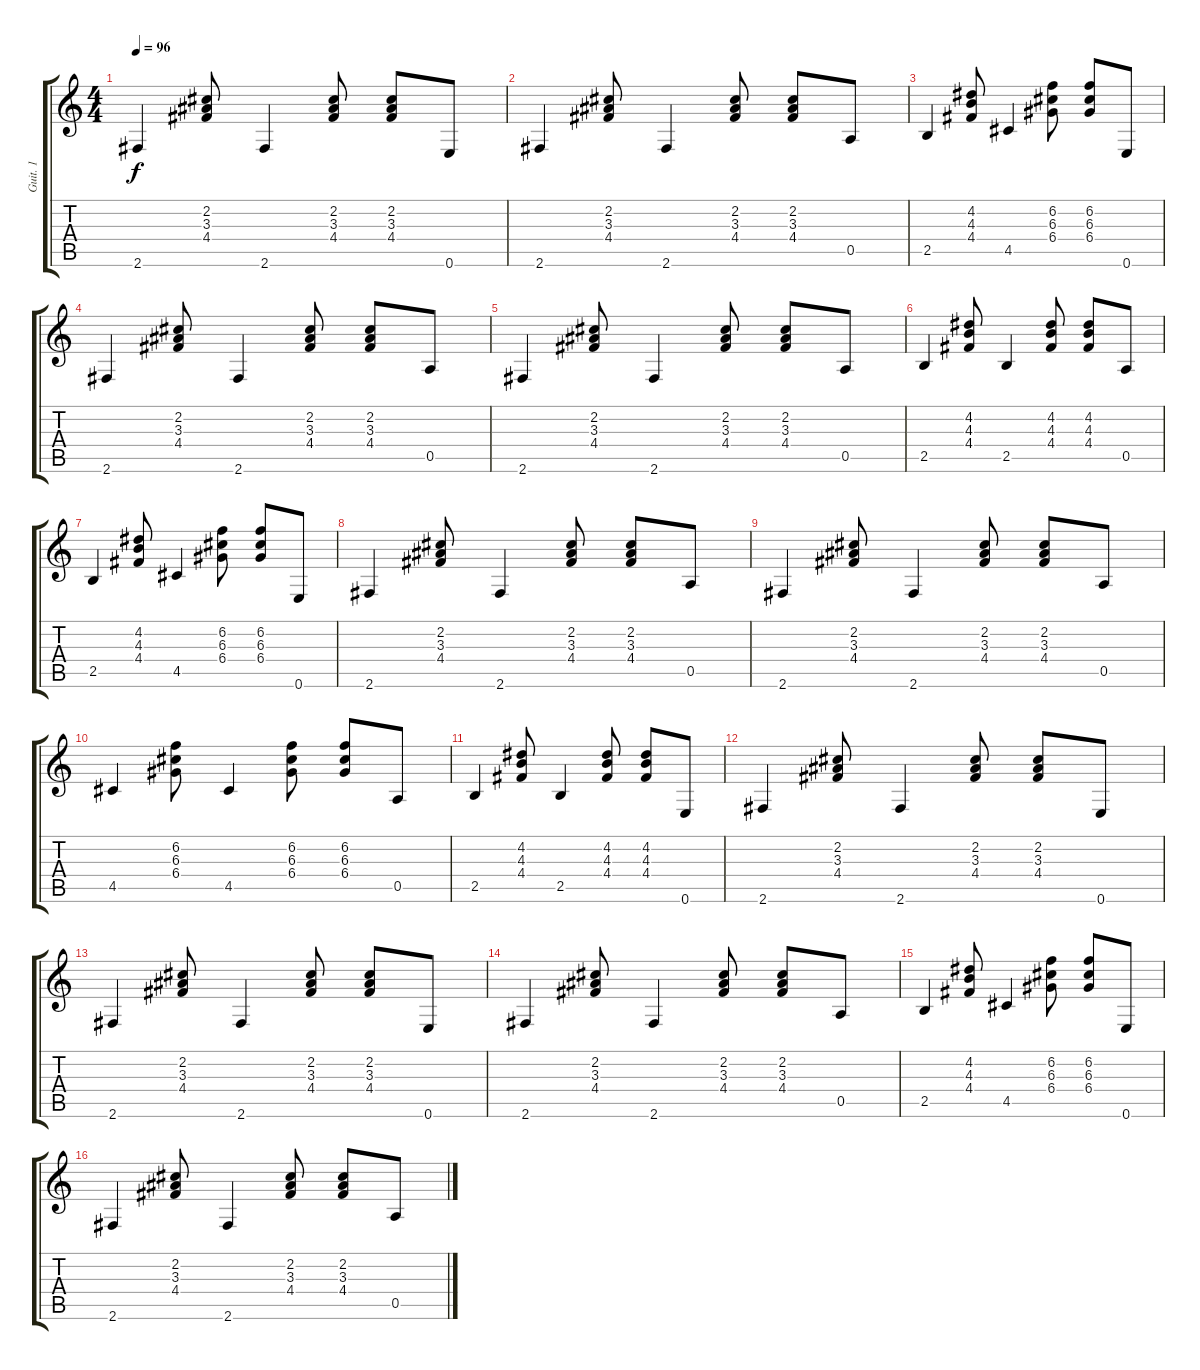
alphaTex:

\track ("Guit. 1" "Guit. 1") {instrument electricguitarclean}
\staff {score tabs}
\tuning (E4 B3 G3 D3 A2 E2) {hide}
\ts (4 4)
\tempo 96
\clef g2
\ks c
2.6.4{dy f} (2.2 3.3 4.4).8 2.6.4 (2.2 3.3 4.4).8 (2.2 3.3 4.4).8 0.6.8 |
2.6.4 (2.2 3.3 4.4).8 2.6.4 (2.2 3.3 4.4).8 (2.2 3.3 4.4).8 0.5.8 |
2.5.4 (4.2 4.3 4.4).8 4.5.4 (6.2 6.3 6.4).8 (6.2 6.3 6.4).8 0.6.8 |
2.6.4 (2.2 3.3 4.4).8 2.6.4 (2.2 3.3 4.4).8 (2.2 3.3 4.4).8 0.5.8 |
2.6.4 (2.2 3.3 4.4).8 2.6.4 (2.2 3.3 4.4).8 (2.2 3.3 4.4).8 0.5.8 |
2.5.4 (4.2 4.3 4.4).8 2.5.4 (4.2 4.3 4.4).8 (4.2 4.3 4.4).8 0.5.8 |
2.5.4 (4.2 4.3 4.4).8 4.5.4 (6.2 6.3 6.4).8 (6.2 6.3 6.4).8 0.6.8 |
2.6.4 (2.2 3.3 4.4).8 2.6.4 (2.2 3.3 4.4).8 (2.2 3.3 4.4).8 0.5.8 |
2.6.4 (2.2 3.3 4.4).8 2.6.4 (2.2 3.3 4.4).8 (2.2 3.3 4.4).8 0.5.8 |
4.5.4 (6.2 6.3 6.4).8 4.5.4 (6.2 6.3 6.4).8 (6.2 6.3 6.4).8 0.5.8 |
2.5.4 (4.2 4.3 4.4).8 2.5.4 (4.2 4.3 4.4).8 (4.2 4.3 4.4).8 0.6.8 |
2.6.4 (2.2 3.3 4.4).8 2.6.4 (2.2 3.3 4.4).8 (2.2 3.3 4.4).8 0.6.8 |
2.6.4 (2.2 3.3 4.4).8 2.6.4 (2.2 3.3 4.4).8 (2.2 3.3 4.4).8 0.6.8 |
2.6.4 (2.2 3.3 4.4).8 2.6.4 (2.2 3.3 4.4).8 (2.2 3.3 4.4).8 0.5.8 |
2.5.4 (4.2 4.3 4.4).8 4.5.4 (6.2 6.3 6.4).8 (6.2 6.3 6.4).8 0.6.8 |
2.6.4 (2.2 3.3 4.4).8 2.6.4 (2.2 3.3 4.4).8 (2.2 3.3 4.4).8 0.5.8
